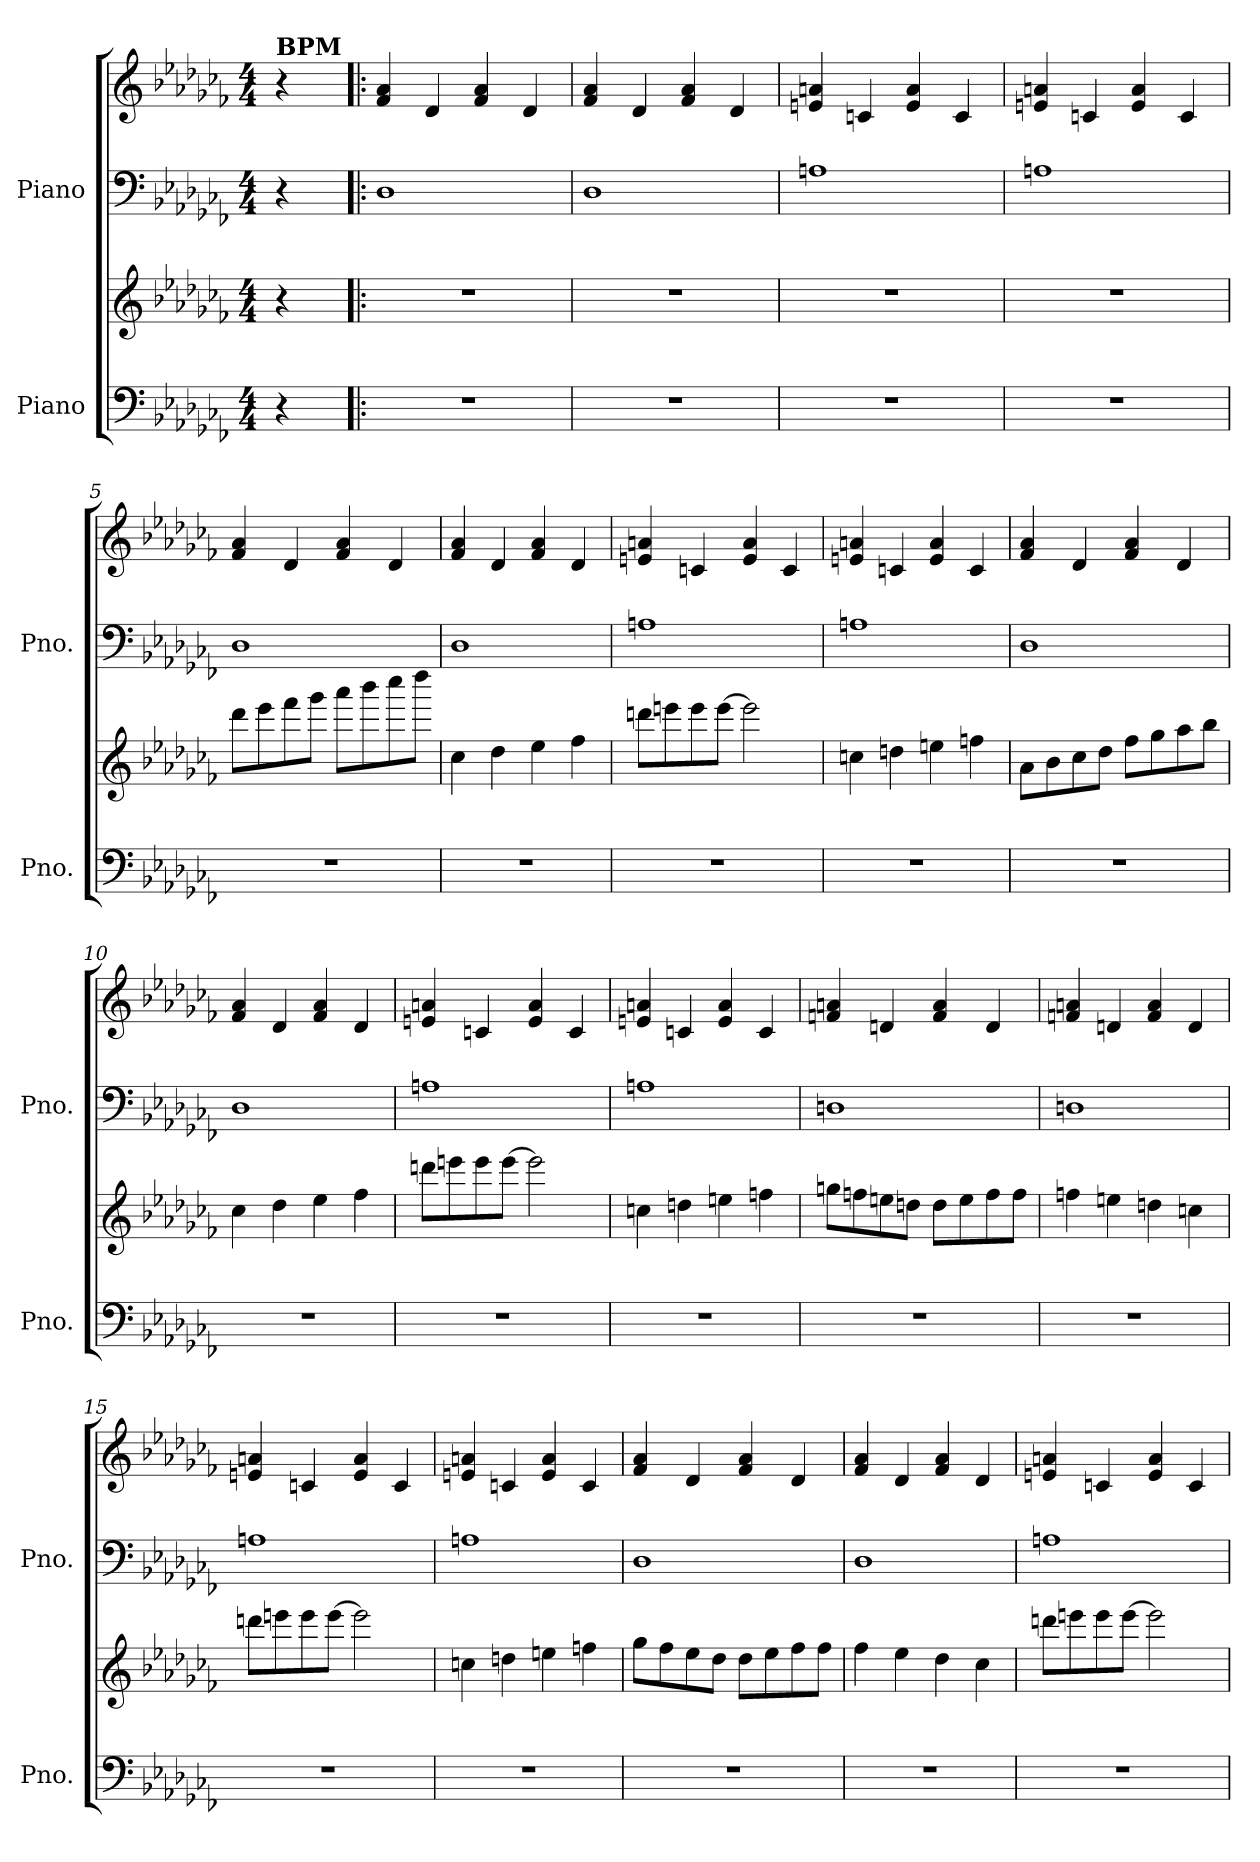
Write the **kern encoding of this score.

**kern	**kern	**kern	**kern
*part2	*part2	*part1	*part1
*staff4	*staff3	*staff2	*staff1
*I"Piano	*	*I"Piano	*
*I'Pno.	*	*I'Pno.	*
*clefF4	*clefG2	*clefF4	*clefG2
*k[b-e-a-d-g-c-f-]	*k[b-e-a-d-g-c-f-]	*k[b-e-a-d-g-c-f-]	*k[b-e-a-d-g-c-f-]
*M4/4	*M4/4	*M4/4	*M4/4
*MM110	*MM110	*MM110	*MM110
=	=	=	=
!	!	!	!LO:TX:a:B:t=BPM
4r	4r	4r	4r
=1!|:	=1!|:	=1!|:	=1!|:
1r	1r	1D-	4f-/ 4a-/
.	.	.	4d-/
.	.	.	4f-/ 4a-/
.	.	.	4d-/
=2	=2	=2	=2
1r	1r	1D-	4f-/ 4a-/
.	.	.	4d-/
.	.	.	4f-/ 4a-/
.	.	.	4d-/
=3	=3	=3	=3
1r	1r	1An	4en/ 4an/
.	.	.	4cn/
.	.	.	4e/ 4a/
.	.	.	4c/
=4	=4	=4	=4
1r	1r	1An	4en/ 4an/
.	.	.	4cn/
.	.	.	4e/ 4a/
.	.	.	4c/
=5	=5	=5	=5
1r	8ddd-\L	1D-	4f-/ 4a-/
.	8eee-\	.	.
.	8fff-\	.	4d-/
.	8ggg-\J	.	.
.	8aaa-\L	.	4f-/ 4a-/
.	8bbb-\	.	.
.	8cccc-\	.	4d-/
.	8dddd-\J	.	.
!!LO:LB:g=z
=6	=6	=6	=6
1r	4cc-\	1D-	4f-/ 4a-/
.	4dd-\	.	4d-/
.	4ee-\	.	4f-/ 4a-/
.	4ff-\	.	4d-/
=7	=7	=7	=7
1r	8dddn\L	1An	4en/ 4an/
.	8eeen\	.	.
.	8eee\	.	4cn/
.	[8eee\J	.	.
.	2eee\]	.	4e/ 4a/
.	.	.	4c/
=8	=8	=8	=8
1r	4ccn\	1An	4en/ 4an/
.	4ddn\	.	4cn/
.	4een\	.	4e/ 4a/
.	4ffn\	.	4c/
=9	=9	=9	=9
1r	8a-\L	1D-	4f-/ 4a-/
.	8b-\	.	.
.	8cc-\	.	4d-/
.	8dd-\J	.	.
.	8ff-\L	.	4f-/ 4a-/
.	8gg-\	.	.
.	8aa-\	.	4d-/
.	8bb-\J	.	.
=10	=10	=10	=10
1r	4cc-\	1D-	4f-/ 4a-/
.	4dd-\	.	4d-/
.	4ee-\	.	4f-/ 4a-/
.	4ff-\	.	4d-/
!!LO:PB:g=z
=11	=11	=11	=11
1r	8dddn\L	1An	4en/ 4an/
.	8eeen\	.	.
.	8eee\	.	4cn/
.	[8eee\J	.	.
.	2eee\]	.	4e/ 4a/
.	.	.	4c/
=12	=12	=12	=12
1r	4ccn\	1An	4en/ 4an/
.	4ddn\	.	4cn/
.	4een\	.	4e/ 4a/
.	4ffn\	.	4c/
=13	=13	=13	=13
1r	8ggn\L	1Dn	4fn/ 4an/
.	8ffn\	.	.
.	8een\	.	4dn/
.	8ddn\J	.	.
.	8dd\L	.	4f/ 4a/
.	8ee\	.	.
.	8ff\	.	4d/
.	8ff\J	.	.
=14	=14	=14	=14
1r	4ffn\	1Dn	4fn/ 4an/
.	4een\	.	4dn/
.	4ddn\	.	4f/ 4a/
.	4ccn\	.	4d/
!!LO:LB:g=z
=15	=15	=15	=15
1r	8dddn\L	1An	4en/ 4an/
.	8eeen\	.	.
.	8eee\	.	4cn/
.	[8eee\J	.	.
.	2eee\]	.	4e/ 4a/
.	.	.	4c/
=16	=16	=16	=16
1r	4ccn\	1An	4en/ 4an/
.	4ddn\	.	4cn/
.	4een\	.	4e/ 4a/
.	4ffn\	.	4c/
=17	=17	=17	=17
1r	8gg-\L	1D-	4f-/ 4a-/
.	8ff-\	.	.
.	8ee-\	.	4d-/
.	8dd-\J	.	.
.	8dd-\L	.	4f-/ 4a-/
.	8ee-\	.	.
.	8ff-\	.	4d-/
.	8ff-\J	.	.
=18	=18	=18	=18
1r	4ff-\	1D-	4f-/ 4a-/
.	4ee-\	.	4d-/
.	4dd-\	.	4f-/ 4a-/
.	4cc-\	.	4d-/
=19	=19	=19	=19
1r	8dddn\L	1An	4en/ 4an/
.	8eeen\	.	.
.	8eee\	.	4cn/
.	[8eee\J	.	.
.	2eee\]	.	4e/ 4a/
.	.	.	4c/
=	=	=	=
*-	*-	*-	*-
